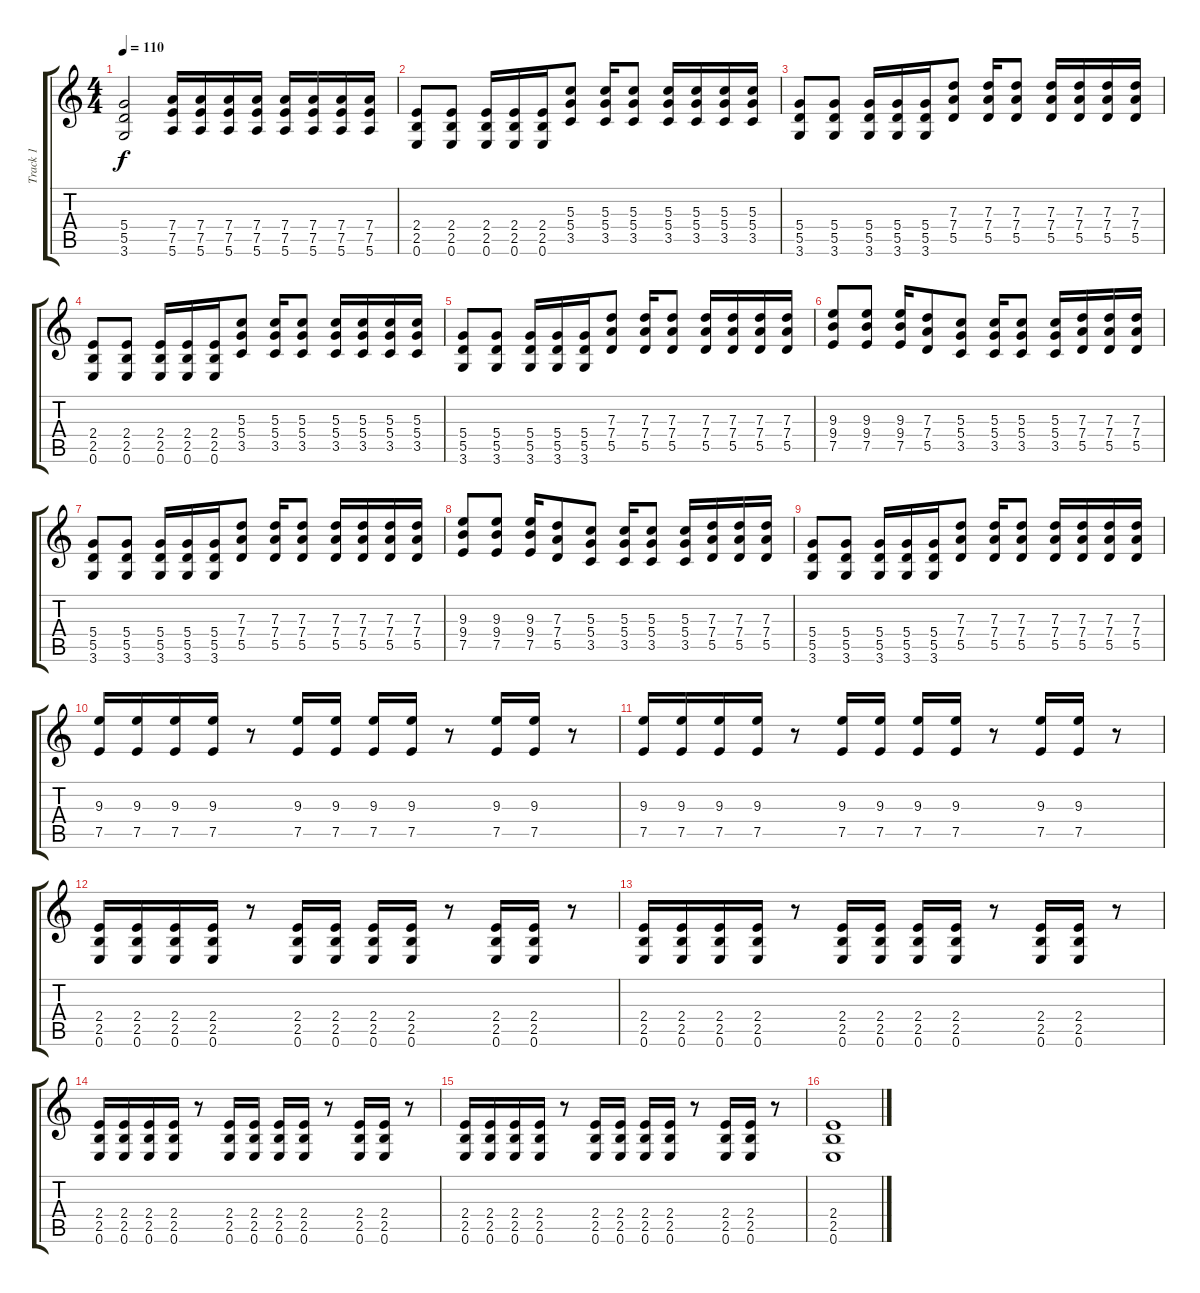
\track ("Track 1" "Track 1") {instrument distortionguitar}
\staff {score tabs}
\tuning (E4 B3 G3 D3 A2 E2) {hide}
\ts (4 4)
\tempo 110
\clef g2
\ks c
(5.4 5.5 3.6).2{dy f} (7.4 7.5 5.6).16 (7.4 7.5 5.6).16 (7.4 7.5 5.6).16 (7.4 7.5 5.6).16 (7.4 7.5 5.6).16 (7.4 7.5 5.6).16 (7.4 7.5 5.6).16 (7.4 7.5 5.6).16 |
(2.4 2.5 0.6).8 (2.4 2.5 0.6).8 (2.4 2.5 0.6).16 (2.4 2.5 0.6).16 (2.4 2.5 0.6).16 (5.3 5.4 3.5).8 (5.3 5.4 3.5).16 (5.3 5.4 3.5).8 (5.3 5.4 3.5).16 (5.3 5.4 3.5).16 (5.3 5.4 3.5).16 (5.3 5.4 3.5).16 |
(5.4 5.5 3.6).8 (5.4 5.5 3.6).8 (5.4 5.5 3.6).16 (5.4 5.5 3.6).16 (5.4 5.5 3.6).16 (7.3 7.4 5.5).8 (7.3 7.4 5.5).16 (7.3 7.4 5.5).8 (7.3 7.4 5.5).16 (7.3 7.4 5.5).16 (7.3 7.4 5.5).16 (7.3 7.4 5.5).16 |
(2.4 2.5 0.6).8 (2.4 2.5 0.6).8 (2.4 2.5 0.6).16 (2.4 2.5 0.6).16 (2.4 2.5 0.6).16 (5.3 5.4 3.5).8 (5.3 5.4 3.5).16 (5.3 5.4 3.5).8 (5.3 5.4 3.5).16 (5.3 5.4 3.5).16 (5.3 5.4 3.5).16 (5.3 5.4 3.5).16 |
(5.4 5.5 3.6).8 (5.4 5.5 3.6).8 (5.4 5.5 3.6).16 (5.4 5.5 3.6).16 (5.4 5.5 3.6).16 (7.3 7.4 5.5).8 (7.3 7.4 5.5).16 (7.3 7.4 5.5).8 (7.3 7.4 5.5).16 (7.3 7.4 5.5).16 (7.3 7.4 5.5).16 (7.3 7.4 5.5).16 |
(9.3 9.4 7.5).8 (9.3 9.4 7.5).8 (9.3 9.4 7.5).16 (7.3 7.4 5.5).8 (5.3 5.4 3.5).8 (5.3 5.4 3.5).16 (5.3 5.4 3.5).8 (5.3 5.4 3.5).16 (7.3 7.4 5.5).16 (7.3 7.4 5.5).16 (7.3 7.4 5.5).16 |
(5.4 5.5 3.6).8 (5.4 5.5 3.6).8 (5.4 5.5 3.6).16 (5.4 5.5 3.6).16 (5.4 5.5 3.6).16 (7.3 7.4 5.5).8 (7.3 7.4 5.5).16 (7.3 7.4 5.5).8 (7.3 7.4 5.5).16 (7.3 7.4 5.5).16 (7.3 7.4 5.5).16 (7.3 7.4 5.5).16 |
(9.3 9.4 7.5).8 (9.3 9.4 7.5).8 (9.3 9.4 7.5).16 (7.3 7.4 5.5).8 (5.3 5.4 3.5).8 (5.3 5.4 3.5).16 (5.3 5.4 3.5).8 (5.3 5.4 3.5).16 (7.3 7.4 5.5).16 (7.3 7.4 5.5).16 (7.3 7.4 5.5).16 |
(5.4 5.5 3.6).8 (5.4 5.5 3.6).8 (5.4 5.5 3.6).16 (5.4 5.5 3.6).16 (5.4 5.5 3.6).16 (7.3 7.4 5.5).8 (7.3 7.4 5.5).16 (7.3 7.4 5.5).8 (7.3 7.4 5.5).16 (7.3 7.4 5.5).16 (7.3 7.4 5.5).16 (7.3 7.4 5.5).16 |
(9.3 7.5).16 (9.3 7.5).16 (9.3 7.5).16 (9.3 7.5).16 r.8 (9.3 7.5).16 (9.3 7.5).16 (9.3 7.5).16 (9.3 7.5).16 r.8 (9.3 7.5).16 (9.3 7.5).16 r.8 |
(9.3 7.5).16 (9.3 7.5).16 (9.3 7.5).16 (9.3 7.5).16 r.8 (9.3 7.5).16 (9.3 7.5).16 (9.3 7.5).16 (9.3 7.5).16 r.8 (9.3 7.5).16 (9.3 7.5).16 r.8 |
(2.4 2.5 0.6).16 (2.4 2.5 0.6).16 (2.4 2.5 0.6).16 (2.4 2.5 0.6).16 r.8 (2.4 2.5 0.6).16 (2.4 2.5 0.6).16 (2.4 2.5 0.6).16 (2.4 2.5 0.6).16 r.8 (2.4 2.5 0.6).16 (2.4 2.5 0.6).16 r.8 |
(2.4 2.5 0.6).16 (2.4 2.5 0.6).16 (2.4 2.5 0.6).16 (2.4 2.5 0.6).16 r.8 (2.4 2.5 0.6).16 (2.4 2.5 0.6).16 (2.4 2.5 0.6).16 (2.4 2.5 0.6).16 r.8 (2.4 2.5 0.6).16 (2.4 2.5 0.6).16 r.8 |
(2.4 2.5 0.6).16 (2.4 2.5 0.6).16 (2.4 2.5 0.6).16 (2.4 2.5 0.6).16 r.8 (2.4 2.5 0.6).16 (2.4 2.5 0.6).16 (2.4 2.5 0.6).16 (2.4 2.5 0.6).16 r.8 (2.4 2.5 0.6).16 (2.4 2.5 0.6).16 r.8 |
(2.4 2.5 0.6).16 (2.4 2.5 0.6).16 (2.4 2.5 0.6).16 (2.4 2.5 0.6).16 r.8 (2.4 2.5 0.6).16 (2.4 2.5 0.6).16 (2.4 2.5 0.6).16 (2.4 2.5 0.6).16 r.8 (2.4 2.5 0.6).16 (2.4 2.5 0.6).16 r.8 |
(2.4 2.5 0.6).1
